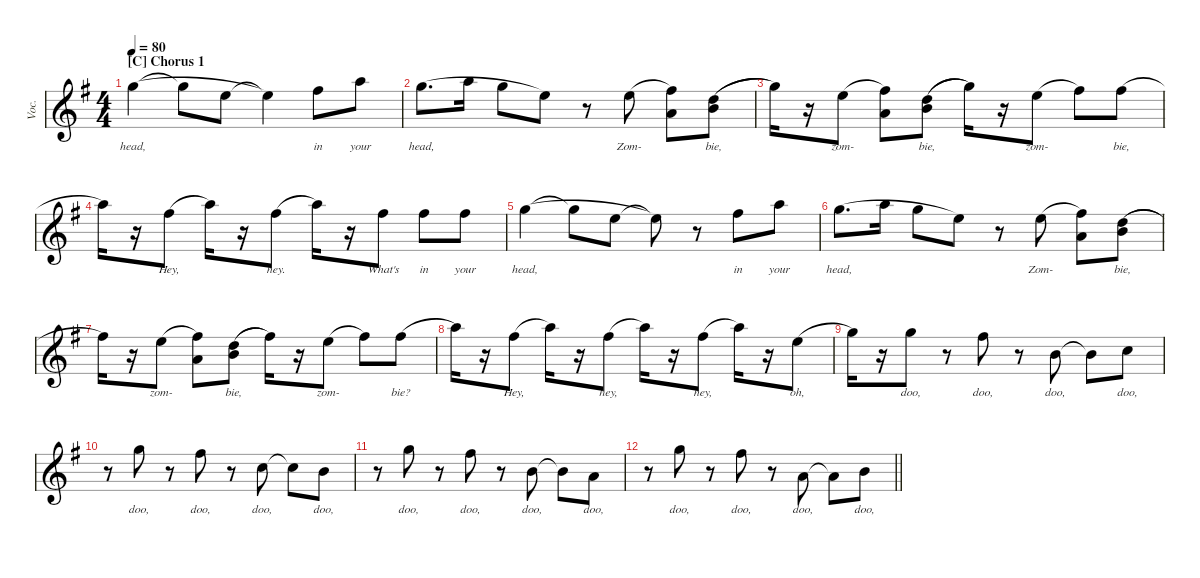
\hideDynamics
\bracketExtendMode nobrackets
\otherSystemsTrackNameOrientation horizontal
\track ("Vocal" "Voc.") {defaultSystemsLayout 4 multiBarRest instrument voiceoohs}
\staff {score}
\tuning (E4 B3 G3 D3 A2 E2)
\ts (4 4)
\section ("C" "Chorus 1")
\tempo 80
\clef g2
\ks g
15.1{acc forcenatural}.4{lyrics (0 "head,") lyrics (1 "") lyrics (2 "") lyrics (3 "") lyrics (4 "") dy mf legatoorigin beam Down} 15.1{t acc forcenatural}.8{legatoorigin beam Down} 12.1{acc forcenatural}.8{legatoorigin beam Down} 12.1{t acc forcenatural}.4{beam Down} 14.1{acc #}.8{lyrics (0 "in") lyrics (1 "") lyrics (2 "") lyrics (3 "") lyrics (4 "") beam Down} 17.1{acc forcenatural}.8{lyrics (0 "your") lyrics (1 "") lyrics (2 "") lyrics (3 "") lyrics (4 "") beam Down} |
15.1{acc forcenatural}.8{d lyrics (0 "head,") lyrics (1 "") lyrics (2 "") lyrics (3 "") lyrics (4 "") legatoorigin beam Down} 17.1{acc forcenatural}.16{legatoorigin beam Down} 15.1{acc forcenatural}.8{legatoorigin beam Down} 12.1{acc forcenatural}.8{beam Down} r.8{beam Down} 12.1{acc forcenatural}.8{lyrics (0 "Zom-") lyrics (1 "") lyrics (2 "") lyrics (3 "") lyrics (4 "") legatoorigin beam Down} (14.1{acc #} 14.3{acc forcenatural}).8{beam Down} (10.1{acc forcenatural} 12.2{acc forcenatural}).8{lyrics (0 "bie,") lyrics (1 "") lyrics (2 "") lyrics (3 "") lyrics (4 "") legatoorigin beam Down} |
15.1{acc forcenatural}.16{beam Down} r.16{beam Down} 12.1{acc forcenatural}.8{lyrics (0 "zom-") lyrics (1 "") lyrics (2 "") lyrics (3 "") lyrics (4 "") legatoorigin beam Down} (14.1{acc #} 14.3{acc forcenatural}).8{beam Down} (10.1{acc forcenatural} 12.2{acc forcenatural}).8{lyrics (0 "bie,") lyrics (1 "") lyrics (2 "") lyrics (3 "") lyrics (4 "") legatoorigin beam Down} 15.1{acc forcenatural}.16{beam Down} r.16{beam Down} 12.1{acc forcenatural}.8{lyrics (0 "zom-") lyrics (1 "") lyrics (2 "") lyrics (3 "") lyrics (4 "") legatoorigin beam Down} 14.1{acc #}.8{beam Down} 14.1{acc #}.8{lyrics (0 "bie,") lyrics (1 "") lyrics (2 "") lyrics (3 "") lyrics (4 "") legatoorigin beam Down} |
17.1{acc forcenatural}.16{beam Down} r.16{beam Down} 14.1{acc #}.8{lyrics (0 "Hey,") lyrics (1 "") lyrics (2 "") lyrics (3 "") lyrics (4 "") legatoorigin beam Down} 17.1{acc forcenatural}.16{beam Down} r.16{beam Down} 14.1{acc #}.8{lyrics (0 "hey.") lyrics (1 "") lyrics (2 "") lyrics (3 "") lyrics (4 "") legatoorigin beam Down} 17.1{acc forcenatural}.16{beam Down} r.16{beam Down} 14.1{acc #}.8{lyrics (0 "What's") lyrics (1 "") lyrics (2 "") lyrics (3 "") lyrics (4 "") beam Down} 14.1{acc #}.8{lyrics (0 "in") lyrics (1 "") lyrics (2 "") lyrics (3 "") lyrics (4 "") beam Down} 14.1{acc #}.8{lyrics (0 "your") lyrics (1 "") lyrics (2 "") lyrics (3 "") lyrics (4 "") beam Down} |
15.1{acc forcenatural}.4{lyrics (0 "head,") lyrics (1 "") lyrics (2 "") lyrics (3 "") lyrics (4 "") legatoorigin beam Down} 15.1{t acc forcenatural}.8{legatoorigin beam Down} 12.1{acc forcenatural}.8{legatoorigin beam Down} 12.1{t acc forcenatural}.8{beam Down} r.8{beam Down} 14.1{acc #}.8{lyrics (0 "in") lyrics (1 "") lyrics (2 "") lyrics (3 "") lyrics (4 "") beam Down} 17.1{acc forcenatural}.8{lyrics (0 "your") lyrics (1 "") lyrics (2 "") lyrics (3 "") lyrics (4 "") beam Down} |
15.1{acc forcenatural}.8{d lyrics (0 "head,") lyrics (1 "") lyrics (2 "") lyrics (3 "") lyrics (4 "") legatoorigin beam Down} 17.1{acc forcenatural}.16{legatoorigin beam Down} 15.1{acc forcenatural}.8{legatoorigin beam Down} 12.1{acc forcenatural}.8{beam Down} r.8{beam Down} 12.1{acc forcenatural}.8{lyrics (0 "Zom-") lyrics (1 "") lyrics (2 "") lyrics (3 "") lyrics (4 "") legatoorigin beam Down} (14.1{acc #} 14.3{acc forcenatural}).8{beam Down} (10.1{acc forcenatural} 12.2{acc forcenatural}).8{lyrics (0 "bie,") lyrics (1 "") lyrics (2 "") lyrics (3 "") lyrics (4 "") legatoorigin beam Down} |
14.1{acc #}.16{beam Down} r.16{beam Down} 12.1{acc forcenatural}.8{lyrics (0 "zom-") lyrics (1 "") lyrics (2 "") lyrics (3 "") lyrics (4 "") legatoorigin beam Down} (14.1{acc #} 14.3{acc forcenatural}).8{beam Down} (10.1{acc forcenatural} 12.2{acc forcenatural}).8{lyrics (0 "bie,") lyrics (1 "") lyrics (2 "") lyrics (3 "") lyrics (4 "") legatoorigin beam Down} 14.1{acc #}.16{beam Down} r.16{beam Down} 12.1{acc forcenatural}.8{lyrics (0 "zom-") lyrics (1 "") lyrics (2 "") lyrics (3 "") lyrics (4 "") legatoorigin beam Down} 14.1{acc #}.8{beam Down} 14.1{acc #}.8{lyrics (0 "bie?") lyrics (1 "") lyrics (2 "") lyrics (3 "") lyrics (4 "") legatoorigin beam Down} |
17.1{acc forcenatural}.16{beam Down} r.16{beam Down} 14.1{acc #}.8{lyrics (0 "Hey,") lyrics (1 "") lyrics (2 "") lyrics (3 "") lyrics (4 "") legatoorigin beam Down} 17.1{acc forcenatural}.16{beam Down} r.16{beam Down} 14.1{acc #}.8{lyrics (0 "hey,") lyrics (1 "") lyrics (2 "") lyrics (3 "") lyrics (4 "") legatoorigin beam Down} 17.1{acc forcenatural}.16{beam Down} r.16{beam Down} 14.1{acc #}.8{lyrics (0 "hey,") lyrics (1 "") lyrics (2 "") lyrics (3 "") lyrics (4 "") legatoorigin beam Down} 17.1{acc forcenatural}.16{beam Down} r.16{beam Down} 12.1{acc forcenatural}.8{lyrics (0 "oh,") lyrics (1 "") lyrics (2 "") lyrics (3 "") lyrics (4 "") legatoorigin beam Down} |
15.1{acc forcenatural}.16{beam Down} r.16{beam Down} 15.1{acc forcenatural}.8{lyrics (0 "doo,") lyrics (1 "") lyrics (2 "") lyrics (3 "") lyrics (4 "") beam Down} r.8{beam Down} 14.1{acc #}.8{lyrics (0 "doo,") lyrics (1 "") lyrics (2 "") lyrics (3 "") lyrics (4 "") beam Down} r.8{beam Down} 7.1{acc forcenatural}.8{lyrics (0 "doo,") lyrics (1 "") lyrics (2 "") lyrics (3 "") lyrics (4 "") beam Down} 7.1{t acc forcenatural}.8{beam Down} 8.1{acc forcenatural}.8{lyrics (0 "doo,") lyrics (1 "") lyrics (2 "") lyrics (3 "") lyrics (4 "") beam Down} |
r.8{beam Down} 15.1{acc forcenatural}.8{lyrics (0 "doo,") lyrics (1 "") lyrics (2 "") lyrics (3 "") lyrics (4 "") beam Down} r.8{beam Down} 14.1{acc #}.8{lyrics (0 "doo,") lyrics (1 "") lyrics (2 "") lyrics (3 "") lyrics (4 "") beam Down} r.8{beam Down} 8.1{acc forcenatural}.8{lyrics (0 "doo,") lyrics (1 "") lyrics (2 "") lyrics (3 "") lyrics (4 "") beam Down} 8.1{t acc forcenatural}.8{beam Down} 7.1{acc forcenatural}.8{lyrics (0 "doo,") lyrics (1 "") lyrics (2 "") lyrics (3 "") lyrics (4 "") beam Down} |
r.8{beam Down} 15.1{acc forcenatural}.8{lyrics (0 "doo,") lyrics (1 "") lyrics (2 "") lyrics (3 "") lyrics (4 "") beam Down} r.8{beam Down} 14.1{acc #}.8{lyrics (0 "doo,") lyrics (1 "") lyrics (2 "") lyrics (3 "") lyrics (4 "") beam Down} r.8{beam Down} 7.1{acc forcenatural}.8{lyrics (0 "doo,") lyrics (1 "") lyrics (2 "") lyrics (3 "") lyrics (4 "") beam Down} 7.1{t acc forcenatural}.8{beam Down} 5.1{acc forcenatural}.8{lyrics (0 "doo,") lyrics (1 "") lyrics (2 "") lyrics (3 "") lyrics (4 "") beam Down} |
\barLineRight lightlight
r.8{beam Down} 15.1{acc forcenatural}.8{lyrics (0 "doo,") lyrics (1 "") lyrics (2 "") lyrics (3 "") lyrics (4 "") beam Down} r.8{beam Down} 14.1{acc #}.8{lyrics (0 "doo,") lyrics (1 "") lyrics (2 "") lyrics (3 "") lyrics (4 "") beam Down} r.8{beam Down} 5.1{acc forcenatural}.8{lyrics (0 "doo,") lyrics (1 "") lyrics (2 "") lyrics (3 "") lyrics (4 "") beam Down} 5.1{t acc forcenatural}.8{beam Down} 7.1{acc forcenatural}.8{lyrics (0 "doo,") lyrics (1 "") lyrics (2 "") lyrics (3 "") lyrics (4 "") beam Down}
